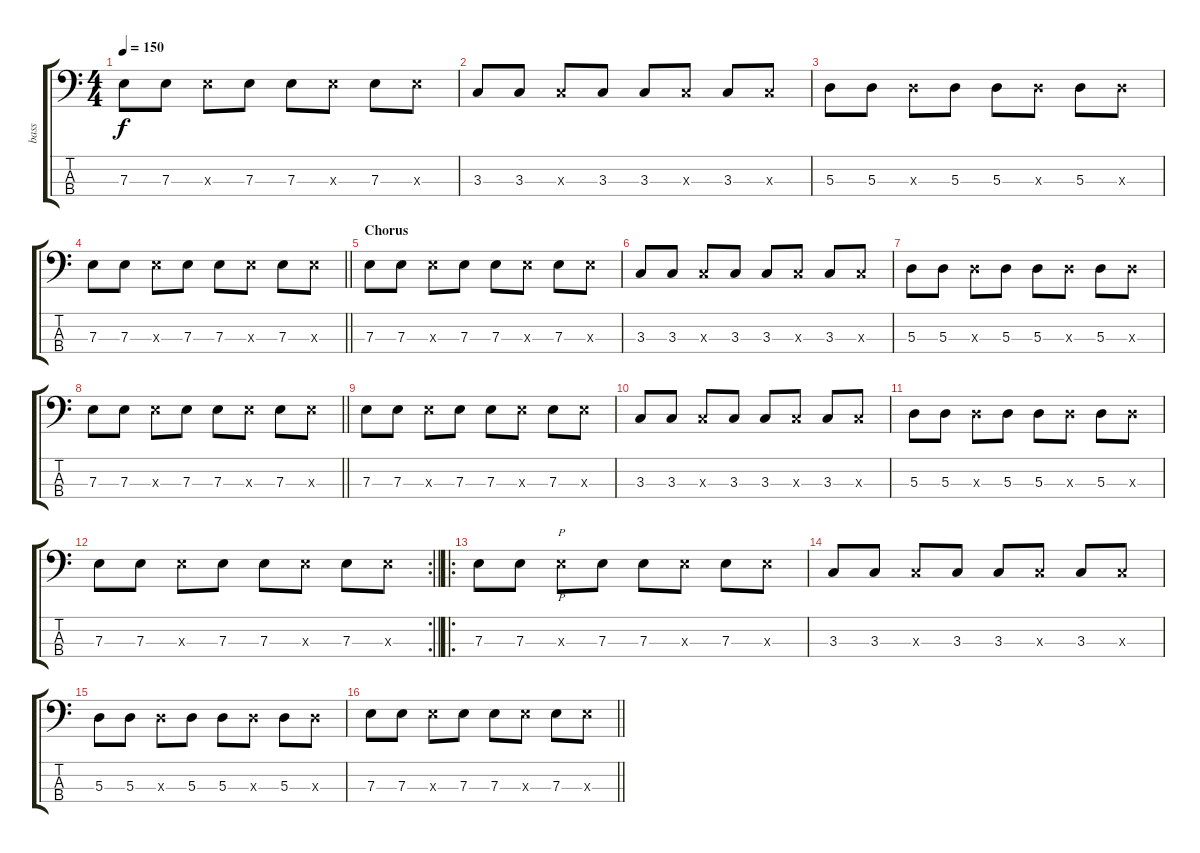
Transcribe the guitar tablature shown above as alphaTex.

\track ("bass" "bass") {instrument electricbassfinger}
\staff {score tabs}
\tuning (G2 D2 A1 E1) {hide}
\ts (4 4)
\tempo 150
\clef f4
\ks c
7.3.8{dy f} 7.3.8 7.3{x}.8 7.3.8 7.3.8 7.3{x}.8 7.3.8 7.3{x}.8 |
3.3.8 3.3.8 3.3{x}.8 3.3.8 3.3.8 3.3{x}.8 3.3.8 3.3{x}.8 |
5.3.8 5.3.8 5.3{x}.8 5.3.8 5.3.8 5.3{x}.8 5.3.8 5.3{x}.8 |
\barLineRight lightlight
7.3.8 7.3.8 7.3{x}.8 7.3.8 7.3.8 7.3{x}.8 7.3.8 7.3{x}.8 |
\section ("" "Chorus")
7.3.8 7.3.8 7.3{x}.8 7.3.8 7.3.8 7.3{x}.8 7.3.8 7.3{x}.8 |
3.3.8 3.3.8 3.3{x}.8 3.3.8 3.3.8 3.3{x}.8 3.3.8 3.3{x}.8 |
5.3.8 5.3.8 5.3{x}.8 5.3.8 5.3.8 5.3{x}.8 5.3.8 5.3{x}.8 |
\barLineRight lightlight
7.3.8 7.3.8 7.3{x}.8 7.3.8 7.3.8 7.3{x}.8 7.3.8 7.3{x}.8 |
7.3.8 7.3.8 7.3{x}.8 7.3.8 7.3.8 7.3{x}.8 7.3.8 7.3{x}.8 |
3.3.8 3.3.8 3.3{x}.8 3.3.8 3.3.8 3.3{x}.8 3.3.8 3.3{x}.8 |
5.3.8 5.3.8 5.3{x}.8 5.3.8 5.3.8 5.3{x}.8 5.3.8 5.3{x}.8 |
\rc 2
\barLineRight lightlight
7.3.8 7.3.8 7.3{x}.8 7.3.8 7.3.8 7.3{x}.8 7.3.8 7.3{x}.8 |
\ro
7.3.8 7.3.8 7.3{x}.8{p} 7.3.8 7.3.8 7.3{x}.8 7.3.8 7.3{x}.8 |
3.3.8 3.3.8 3.3{x}.8 3.3.8 3.3.8 3.3{x}.8 3.3.8 3.3{x}.8 |
5.3.8 5.3.8 5.3{x}.8 5.3.8 5.3.8 5.3{x}.8 5.3.8 5.3{x}.8 |
\barLineRight lightlight
7.3.8 7.3.8 7.3{x}.8 7.3.8 7.3.8 7.3{x}.8 7.3.8 7.3{x}.8
